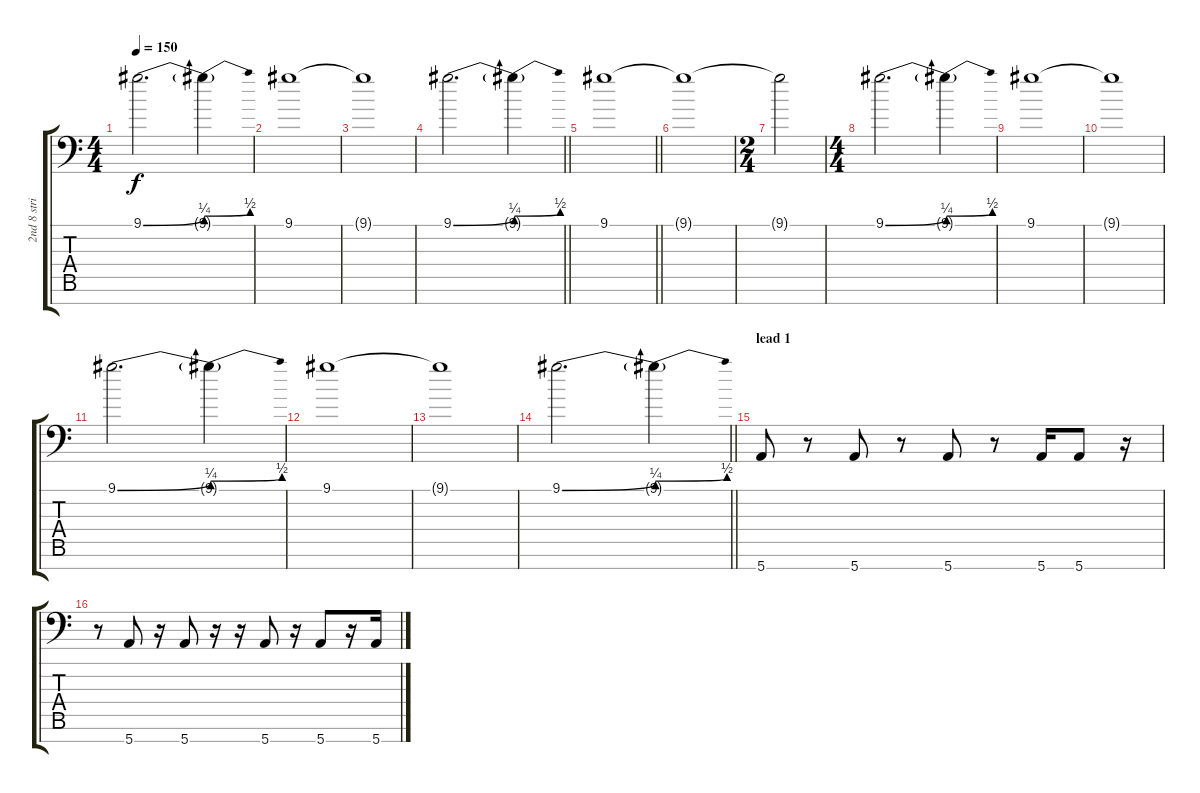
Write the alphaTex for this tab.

\track ("2nd 8 string " "2nd 8 stri") {instrument overdrivenguitar}
\staff {score tabs}
\tuning (B3 G3 D3 A2 E2 B1 E1) {hide}
\ts (4 4)
\tempo 150
\clef f4
\ks c
9.1{be (bend 0 0 60 1)}.2{d dy f} 9.1{be (bend 0 1 60 2) t}.4 |
9.1.1 |
9.1{t}.1 |
\barLineRight lightlight
9.1{be (bend 0 0 60 1)}.2{d} 9.1{be (bend 0 1 60 2) t}.4 |
\barLineRight lightlight
9.1.1 |
9.1{t}.1 |
\ts (2 4)
9.1{t}.2 |
\ts (4 4)
9.1{be (bend 0 0 60 1)}.2{d} 9.1{be (bend 0 1 60 2) t}.4 |
9.1.1 |
9.1{t}.1 |
9.1{be (bend 0 0 60 1)}.2{d} 9.1{be (bend 0 1 60 2) t}.4 |
9.1.1 |
9.1{t}.1 |
\barLineRight lightlight
9.1{be (bend 0 0 60 1)}.2{d} 9.1{be (bend 0 1 60 2) t}.4 |
\section ("" "lead 1")
5.7.8{volume 16} r.8 5.7.8 r.8 5.7.8 r.8 5.7.16 5.7.8 r.16 |
r.8 5.7.8 r.16 5.7.8 r.16 r.16 5.7.8 r.16 5.7.8 r.16 5.7.16
